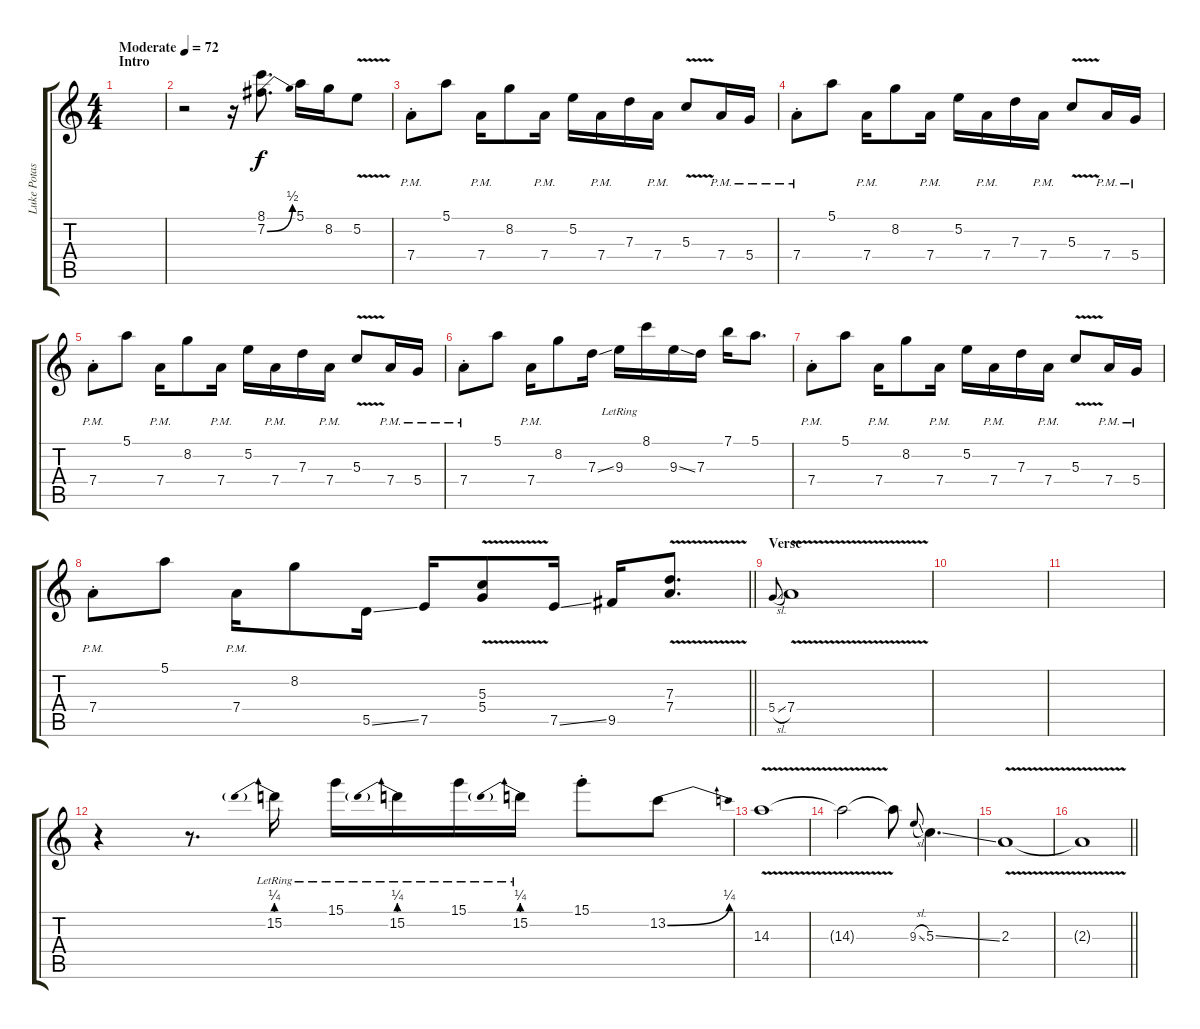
\track ("Luke Potashnick" "Luke Potas") {instrument overdrivenguitar}
\staff {score tabs}
\tuning (E4 B3 G3 D3 A2 E2) {hide}
\ts (4 4)
\section ("" "Intro")
\tempo (72 "Moderate")
\clef g2
\ks c
|
r.2 r.16 (8.1 7.2{be (bend 0 0 60 2)}).8{d} 5.1.16 8.2.16 5.2{v}.8 |
7.4{pm st}.8 5.1.8 7.4{pm}.16 8.2.8 7.4{pm}.16 5.2.16 7.4{pm}.16 7.3.16 7.4{pm}.16 5.3{v}.8 7.4{pm}.16 5.4{pm}.16 |
7.4{pm st}.8 5.1.8 7.4{pm}.16 8.2.8 7.4{pm}.16 5.2.16 7.4{pm}.16 7.3.16 7.4{pm}.16 5.3{v}.8 7.4{pm}.16 5.4{pm}.16 |
7.4{pm st}.8 5.1.8 7.4{pm}.16 8.2.8 7.4{pm}.16 5.2.16 7.4{pm}.16 7.3.16 7.4{pm}.16 5.3{v}.8 7.4{pm}.16 5.4{pm}.16 |
7.4{pm st}.8 5.1.8 7.4{pm}.16 8.2.8 7.3{ss}.16 9.3{lr}.16 8.1.16 9.3{ss}.16 7.3.16 7.1.16 5.1.8{d} |
7.4{pm st}.8 5.1.8 7.4{pm}.16 8.2.8 7.4{pm}.16 5.2.16 7.4{pm}.16 7.3.16 7.4{pm}.16 5.3{v}.8 7.4{pm}.16 5.4{pm}.16 |
\barLineRight lightlight
7.4{pm st}.8 5.1.8 7.4{pm}.16 8.2.8 5.5{ss}.16 7.5.16 (5.3{v} 5.4{v}).8 7.5{ss}.16 9.5.16 (7.3{v} 7.4{v}).8{d} |
\section ("" "Verse")
5.4{sl}.8{gr onbeat} 7.4{v}.1{volume 0} |
|
|
r.4{volume 13} r.8{d} 15.2{be (prebend 0 1 60 1) lr}.16 15.1{lr}.16 15.2{be (prebend 0 1 60 1) lr}.16 15.1{lr}.16 15.2{be (prebend 0 1 60 1) lr}.16 15.1{st}.8 13.2{be (bend 0 0 60 1)}.8 |
14.3{v}.1{volume 0} |
14.3{t}.2 14.3{t}.8 9.3{sl}.8{gr onbeat} 5.3{ss}.4{d volume 13} |
2.3{v}.1{volume 0} |
\barLineRight lightlight
2.3{t}.1
